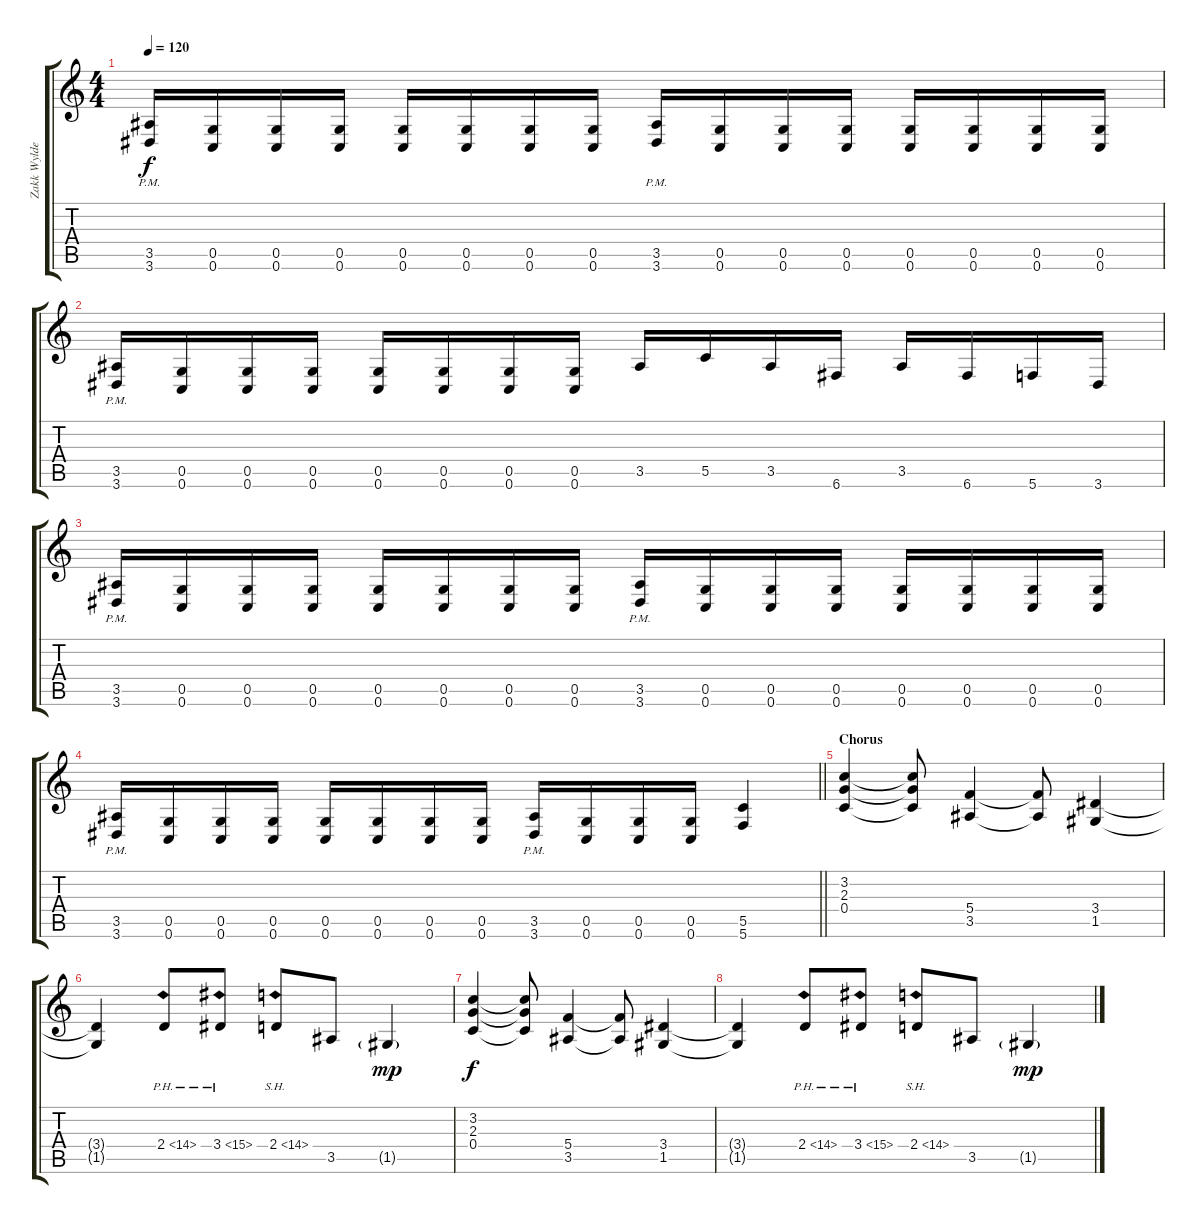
\track ("Zakk Wylde" "Zakk Wylde") {instrument distortionguitar}
\staff {score tabs}
\tuning (D4 A3 F3 C3 G2 C2) {hide}
\ts (4 4)
\tempo 120
\clef g2
\ks c
(3.5{pm} 3.6{pm}).16{dy f} (0.5 0.6).16 (0.5 0.6).16 (0.5 0.6).16 (0.5 0.6).16 (0.5 0.6).16 (0.5 0.6).16 (0.5 0.6).16 (3.5{pm} 3.6{pm}).16 (0.5 0.6).16 (0.5 0.6).16 (0.5 0.6).16 (0.5 0.6).16 (0.5 0.6).16 (0.5 0.6).16 (0.5 0.6).16 |
(3.5{pm} 3.6{pm}).16 (0.5 0.6).16 (0.5 0.6).16 (0.5 0.6).16 (0.5 0.6).16 (0.5 0.6).16 (0.5 0.6).16 (0.5 0.6).16 3.5.16 5.5.16 3.5.16 6.6.16 3.5.16 6.6.16 5.6.16 3.6.16 |
(3.5{pm} 3.6{pm}).16 (0.5 0.6).16 (0.5 0.6).16 (0.5 0.6).16 (0.5 0.6).16 (0.5 0.6).16 (0.5 0.6).16 (0.5 0.6).16 (3.5{pm} 3.6{pm}).16 (0.5 0.6).16 (0.5 0.6).16 (0.5 0.6).16 (0.5 0.6).16 (0.5 0.6).16 (0.5 0.6).16 (0.5 0.6).16 |
\barLineRight lightlight
(3.5{pm} 3.6{pm}).16 (0.5 0.6).16 (0.5 0.6).16 (0.5 0.6).16 (0.5 0.6).16 (0.5 0.6).16 (0.5 0.6).16 (0.5 0.6).16 (3.5{pm} 3.6{pm}).16 (0.5 0.6).16 (0.5 0.6).16 (0.5 0.6).16 (5.5 5.6).4 |
\section ("" "Chorus")
(3.2 2.3 0.4).4 (3.2{t} 2.3{t} 0.4{t}).8 (5.4 3.5).4 (5.4{t} 3.5{t}).8 (3.4 1.5).4 |
(3.4{t} 1.5{t}).4 2.4{ph 12}.8 3.4{ph 12}.8 2.4{sh 12}.8 3.5.8 1.5{g}.4{dy mp} |
(3.2 2.3 0.4).4{dy f} (3.2{t} 2.3{t} 0.4{t}).8 (5.4 3.5).4 (5.4{t} 3.5{t}).8 (3.4 1.5).4 |
(3.4{t} 1.5{t}).4 2.4{ph 12}.8 3.4{ph 12}.8 2.4{sh 12}.8 3.5.8 1.5{g}.4{dy mp}
